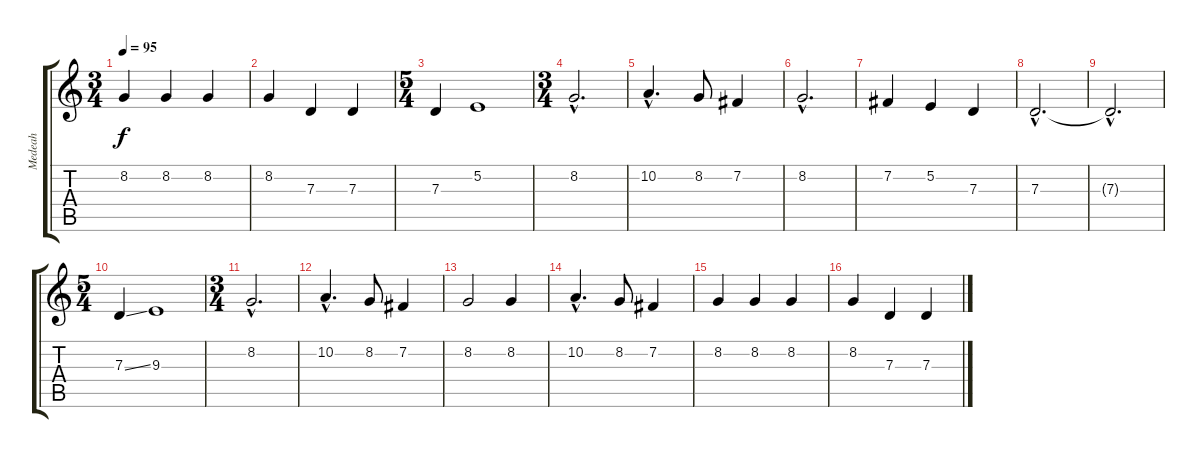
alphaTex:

\track ("Medeah" "Medeah") {instrument synthvoice}
\staff {score tabs}
\tuning (E4 B3 G3 D3 A2 E2) {hide}
\ts (3 4)
\tempo 95
\clef g2
\ks c
8.2.4{dy f} 8.2.4 8.2.4 |
8.2.4 7.3.4 7.3.4 |
\ts (5 4)
7.3.4 5.2.1 |
\ts (3 4)
8.2{hac}.2{d} |
10.2{hac}.4{d} 8.2.8 7.2.4 |
8.2{hac}.2{d} |
7.2.4 5.2.4 7.3.4 |
7.3{hac}.2{d} |
7.3{hac t}.2{d} |
\ts (5 4)
7.3{ss}.4 9.3.1 |
\ts (3 4)
8.2{hac}.2{d} |
10.2{hac}.4{d} 8.2.8 7.2.4 |
8.2.2 8.2.4 |
10.2{hac}.4{d} 8.2.8 7.2.4 |
8.2.4 8.2.4 8.2.4 |
8.2.4 7.3.4 7.3.4
